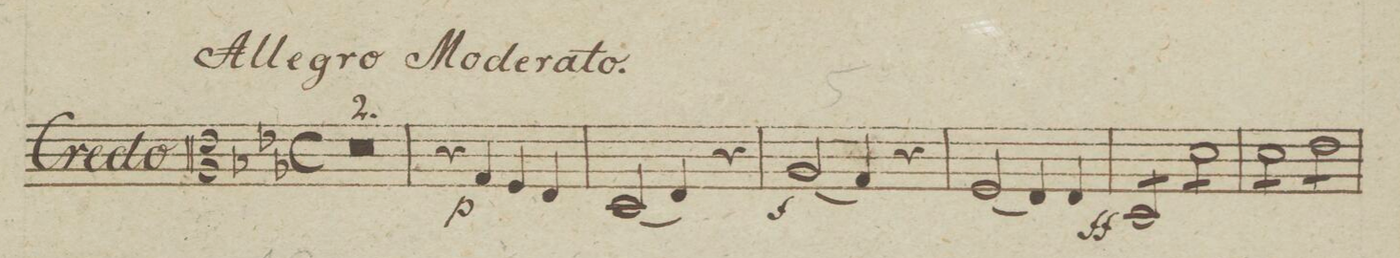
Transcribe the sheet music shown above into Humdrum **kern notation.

**kern	**dynam
*I"Viola.	*
*clefC3	*
*k[b-e-a-]	*
*met(c)	*
*M4/4	*
0r	.
=2	=2
=3	=3
4r	p
4G/	.
4F/	.
4E-/	.
=4	=4
(2D/	.
4E-/)	.
4r	.
=5	=5
(2A-/	f
4G/)	.
4r	.
=6	=6
(2F/	.
4E-/)	.
4E-/	.
=7	=7
*tremolo	*
8D/L	ff
8D/	.
8D/	.
8D/J	.
8d\L	.
8d\	.
8d\	.
8d\J	.
=8	=8
8d\L	.
8d\	.
8d\	.
8d\J	.
8e-\L	.
8e-\	.
8e-\	.
8e-\J	.
=9	=9
*-	*-
